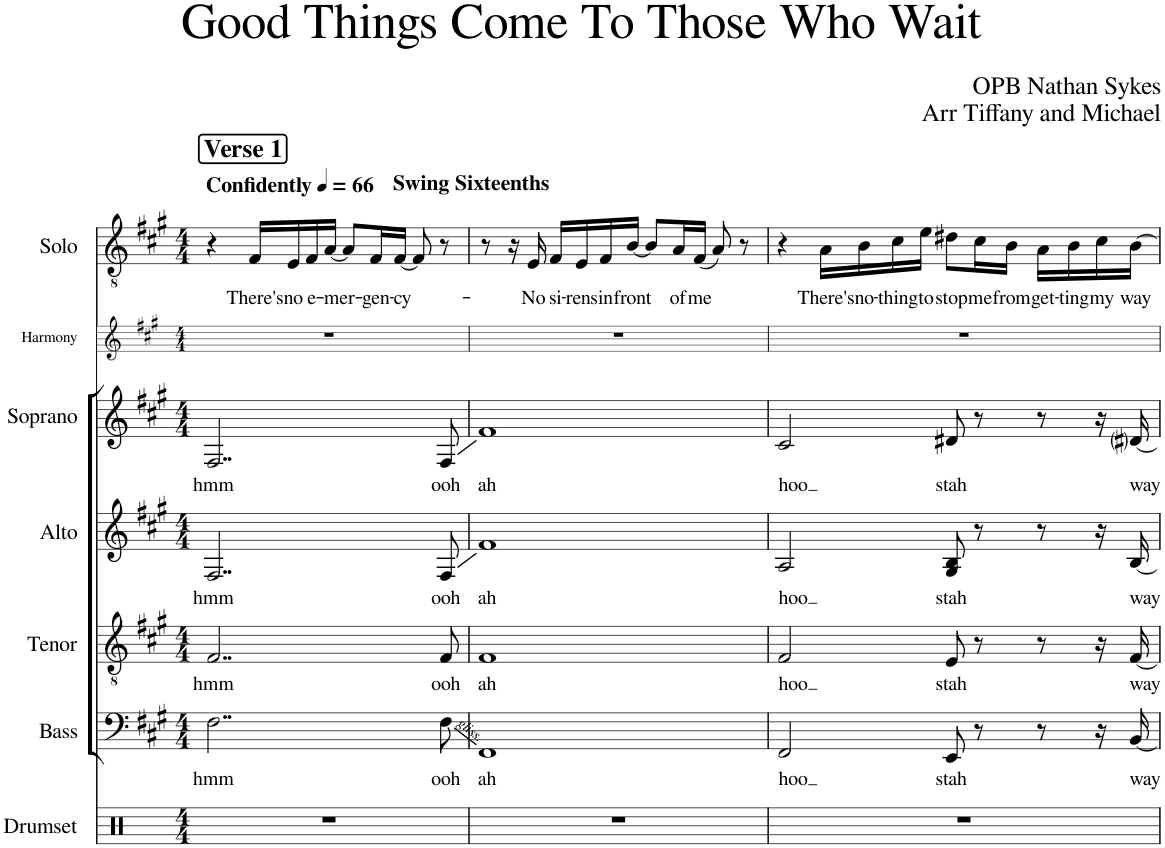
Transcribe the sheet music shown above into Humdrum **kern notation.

**kern	**kern	**text	**kern	**text	**kern	**text	**kern	**text	**kern	**kern	**text
*part7	*part6	*part6	*part5	*part5	*part4	*part4	*part3	*part3	*part2	*part1	*part1
*staff7	*staff6	*staff6	*staff5	*staff5	*staff4	*staff4	*staff3	*staff3	*staff2	*staff1	*staff1
*I"Drumset	*I"Bass	*	*I"Tenor	*	*I"Alto	*	*I"Soprano	*	*I"Harmony	*I"Solo	*
*I'D. Set	*I'B	*	*I'T	*	*I'A	*	*I'S.	*	*I'H.	*I'Solo	*
*	*	*	*	*	*	*	*	*	*stria5	*	*
*clefX	*clefF4	*	*clefGv2	*	*clefG2	*	*clefG2	*	*clefG2	*clefGv2	*
*k[]	*k[f#c#g#]	*	*k[f#c#g#]	*	*k[f#c#g#]	*	*k[f#c#g#]	*	*k[f#c#g#]	*k[f#c#g#]	*
*M4/4	*M4/4	*	*M4/4	*	*M4/4	*	*M4/4	*	*M4/4	*M4/4	*
*MM66	*MM66	*	*MM66	*	*MM66	*	*MM66	*	*MM66	*MM66	*
!!LO:REH:place=s1:a:B:cj:fs=14:t=Verse 1
=1	=1	=1	=1	=1	=1	=1	=1	=1	=1	=1	=1
!	!	!	!	!	!	!	!	!	!	!LO:TX:a:B:t=Confidently	!
!	!	!	!	!	!	!	!	!	!	!LO:TX:a:B:t=Swing Sixteenths	!
!	!	!LO:LY:b	!	!LO:LY:b	!	!LO:LY:b	!	!LO:LY:b	!	!	!
1r	2..F#\	hmm	2..F#/	hmm	2..F#/	hmm	2..F#/	hmm	1r	4r	.
!	!	!	!	!	!	!	!	!	!	!	!LO:LY:b
.	.	.	.	.	.	.	.	.	.	16F#/LL	There's
!	!	!	!	!	!	!	!	!	!	!	!LO:LY:b
.	.	.	.	.	.	.	.	.	.	16E/	no
!	!	!	!	!	!	!	!	!	!	!	!LO:LY:b
.	.	.	.	.	.	.	.	.	.	16F#/	e-
!	!	!	!	!	!	!	!	!	!	!	!LO:LY:b
.	.	.	.	.	.	.	.	.	.	[16A/JJ	-mer-
.	.	.	.	.	.	.	.	.	.	8A/L]	.
!	!	!	!	!	!	!	!	!	!	!	!LO:LY:b
.	.	.	.	.	.	.	.	.	.	16F#/L	-gen-
!	!	!	!	!	!	!	!	!	!	!	!LO:LY:b
.	.	.	.	.	.	.	.	.	.	[16F#/JJ	-cy-
.	.	.	.	.	.	.	.	.	.	8F#/]	.
!	!	!LO:LY:b	!	!LO:LY:b	!	!LO:LY:b	!	!LO:LY:b	!	!	!
.	8F#\	ooh	8F#/	ooh	8F#/	ooh	8F#/	ooh	.	8r	.
=2	=2	=2	=2	=2	=2	=2	=2	=2	=2	=2	=2
!	!	!LO:LY:b	!	!LO:LY:b	!	!LO:LY:b	!	!LO:LY:b	!	!	!
1r	1FF#	ah	1F#	ah	1f#	ah	1f#	ah	1r	8r	.
.	.	.	.	.	.	.	.	.	.	16r	.
!	!	!	!	!	!	!	!	!	!	!	!LO:LY:b
.	.	.	.	.	.	.	.	.	.	16E/	No
!	!	!	!	!	!	!	!	!	!	!	!LO:LY:b
.	.	.	.	.	.	.	.	.	.	16F#/LL	si-
!	!	!	!	!	!	!	!	!	!	!	!LO:LY:b
.	.	.	.	.	.	.	.	.	.	16E/	-rens
!	!	!	!	!	!	!	!	!	!	!	!LO:LY:b
.	.	.	.	.	.	.	.	.	.	16F#/	in
!	!	!	!	!	!	!	!	!	!	!	!LO:LY:b
.	.	.	.	.	.	.	.	.	.	[16B/JJ	front
.	.	.	.	.	.	.	.	.	.	8B/L]	.
!	!	!	!	!	!	!	!	!	!	!	!LO:LY:b
.	.	.	.	.	.	.	.	.	.	16A/L	of
!	!	!	!	!	!	!	!	!	!	!	!LO:LY:b
.	.	.	.	.	.	.	.	.	.	(16F#/JJ	me
.	.	.	.	.	.	.	.	.	.	8A/)	.
.	.	.	.	.	.	.	.	.	.	8r	.
=3	=3	=3	=3	=3	=3	=3	=3	=3	=3	=3	=3
!	!	!LO:LY:b	!	!LO:LY:b	!	!LO:LY:b	!	!LO:LY:b	!	!	!
1r	2FF#/	hoo	2F#/	hoo	2A/	hoo	2c#/	hoo	1r	4r	.
!	!	!	!	!	!	!	!	!	!	!	!LO:LY:b
.	.	.	.	.	.	.	.	.	.	16A\LL	There's
!	!	!	!	!	!	!	!	!	!	!	!LO:LY:b
.	.	.	.	.	.	.	.	.	.	16B\	no-
!	!	!	!	!	!	!	!	!	!	!	!LO:LY:b
.	.	.	.	.	.	.	.	.	.	16c#\	-thing
!	!	!	!	!	!	!	!	!	!	!	!LO:LY:b
.	.	.	.	.	.	.	.	.	.	16e\JJ	to
!	!	!LO:LY:b	!	!LO:LY:b	!	!LO:LY:b	!	!LO:LY:b	!	!	!LO:LY:b
.	8EE/	stah	8E/	stah	8G#/ 8B/	stah	8d#X/	stah	.	8d#X\L	stop
!	!	!	!	!	!	!	!	!	!	!	!LO:LY:b
.	8r	.	8r	.	8r	.	8r	.	.	16c#\L	me
!	!	!	!	!	!	!	!	!	!	!	!LO:LY:b
.	.	.	.	.	.	.	.	.	.	16B\JJ	from
!	!	!	!	!	!	!	!	!	!	!	!LO:LY:b
.	8r	.	8r	.	8r	.	8r	.	.	16A\LL	get-
!	!	!	!	!	!	!	!	!	!	!	!LO:LY:b
.	.	.	.	.	.	.	.	.	.	16B\	-ting
!	!	!	!	!	!	!	!	!	!	!	!LO:LY:b
.	16r	.	16r	.	16r	.	16r	.	.	16c#\	my
!	!	!LO:LY:b	!	!LO:LY:b	!	!LO:LY:b	!	!LO:LY:b	!	!	!LO:LY:b
.	[16BB/	way	[16F#/	way	[16B/	way	[16d#i/	way	.	[16B\JJ	way
=	=	=	=	=	=	=	=	=	=	=	=
*-	*-	*-	*-	*-	*-	*-	*-	*-	*-	*-	*-
